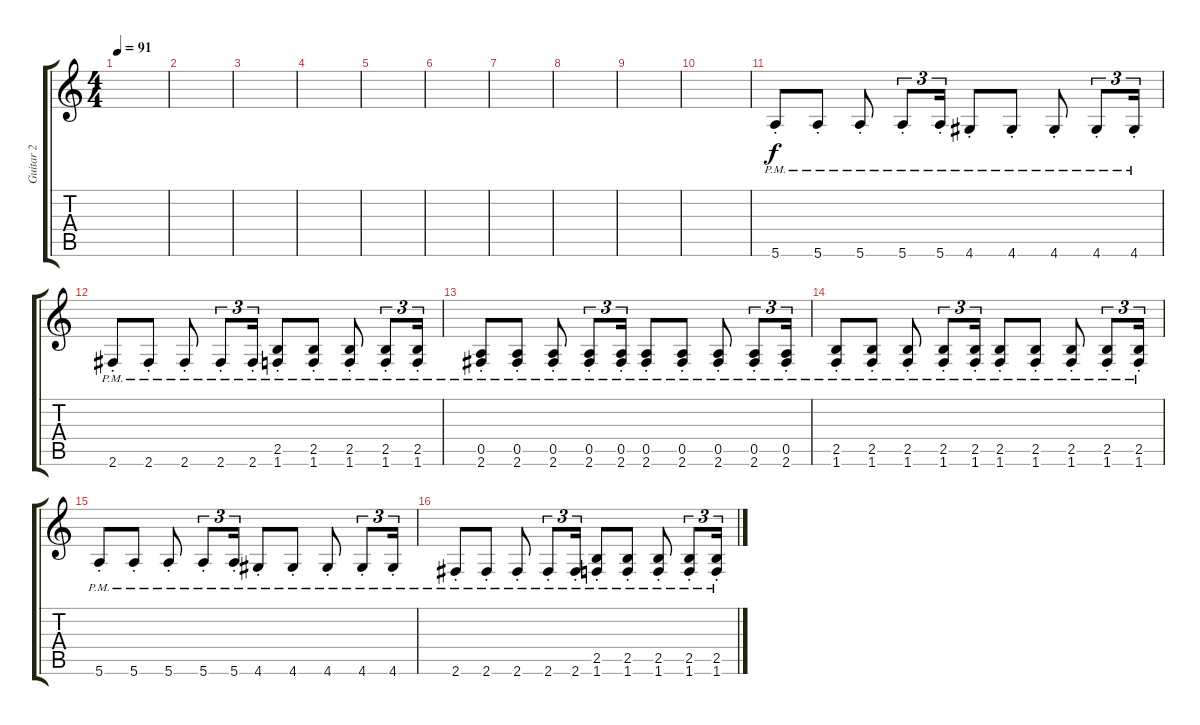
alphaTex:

\track ("Guitar 2" "Guitar 2") {instrument distortionguitar}
\staff {score tabs}
\tuning (E4 B3 G3 D3 A2 E2) {hide}
\ts (4 4)
\tempo 91
\clef g2
\ks c
|
|
|
|
|
|
|
|
|
|
5.6{pm st}.8 5.6{pm st}.8 5.6{pm st}.8 5.6{pm st}.8{tu (3 2)} 5.6{pm st}.16{tu (3 2)} 4.6{pm st}.8 4.6{pm st}.8 4.6{pm st}.8 4.6{pm st}.8{tu (3 2)} 4.6{pm st}.16{tu (3 2)} |
2.6{pm st}.8 2.6{pm st}.8 2.6{pm st}.8 2.6{pm st}.8{tu (3 2)} 2.6{pm st}.16{tu (3 2)} (2.5{pm} 1.6{pm st}).8 (2.5{pm} 1.6{pm st}).8 (2.5{pm} 1.6{pm st}).8 (2.5{pm} 1.6{pm st}).8{tu (3 2)} (2.5{pm} 1.6{pm st}).16{tu (3 2)} |
(0.5{pm} 2.6{pm st}).8 (0.5{pm} 2.6{pm st}).8 (0.5{pm} 2.6{pm st}).8 (0.5{pm} 2.6{pm st}).8{tu (3 2)} (0.5{pm} 2.6{pm st}).16{tu (3 2)} (0.5{pm} 2.6{pm st}).8 (0.5{pm} 2.6{pm st}).8 (0.5{pm} 2.6{pm st}).8 (0.5{pm} 2.6{pm st}).8{tu (3 2)} (0.5{pm} 2.6{pm st}).16{tu (3 2)} |
(2.5{pm st} 1.6{pm st}).8 (2.5{pm st} 1.6{pm st}).8 (2.5{pm st} 1.6{pm st}).8 (2.5{pm st} 1.6{pm st}).8{tu (3 2)} (2.5{pm st} 1.6{pm st}).16{tu (3 2)} (2.5{pm st} 1.6{pm st}).8 (2.5{pm st} 1.6{pm st}).8 (2.5{pm st} 1.6{pm st}).8 (2.5{pm st} 1.6{pm st}).8{tu (3 2)} (2.5{pm st} 1.6{pm st}).16{tu (3 2)} |
5.6{pm st}.8 5.6{pm st}.8 5.6{pm st}.8 5.6{pm st}.8{tu (3 2)} 5.6{pm st}.16{tu (3 2)} 4.6{pm st}.8 4.6{pm st}.8 4.6{pm st}.8 4.6{pm st}.8{tu (3 2)} 4.6{pm st}.16{tu (3 2)} |
2.6{pm st}.8 2.6{pm st}.8 2.6{pm st}.8 2.6{pm st}.8{tu (3 2)} 2.6{pm st}.16{tu (3 2)} (2.5{pm} 1.6{pm st}).8 (2.5{pm} 1.6{pm st}).8 (2.5{pm} 1.6{pm st}).8 (2.5{pm} 1.6{pm st}).8{tu (3 2)} (2.5{pm} 1.6{pm st}).16{tu (3 2)}
